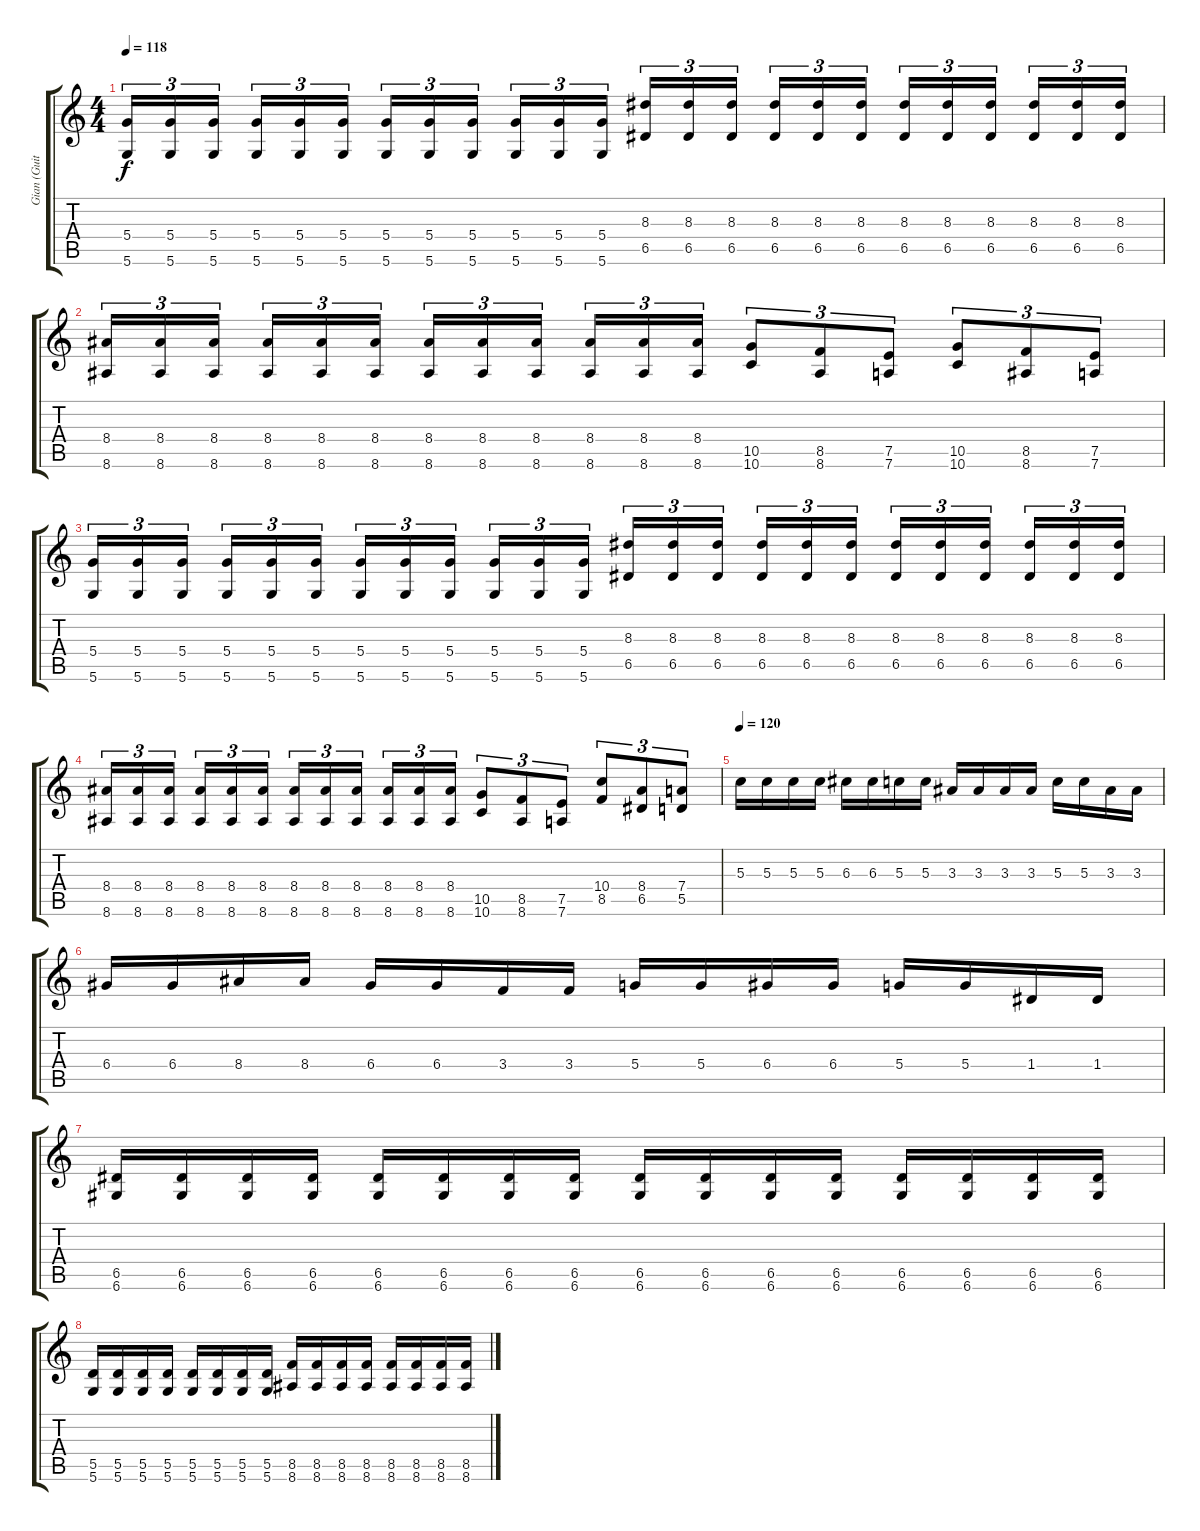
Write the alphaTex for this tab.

\track ("Gian (Guitar)" "Gian (Guit") {instrument distortionguitar}
\staff {score tabs}
\tuning (E4 B3 G3 D3 A2 D2) {hide}
\ts (4 4)
\tempo 118
\clef g2
\ks c
(5.4 5.6).16{tu (3 2) dy f} (5.4 5.6).16{tu (3 2)} (5.4 5.6).16{tu (3 2)} (5.4 5.6).16{tu (3 2)} (5.4 5.6).16{tu (3 2)} (5.4 5.6).16{tu (3 2)} (5.4 5.6).16{tu (3 2)} (5.4 5.6).16{tu (3 2)} (5.4 5.6).16{tu (3 2)} (5.4 5.6).16{tu (3 2)} (5.4 5.6).16{tu (3 2)} (5.4 5.6).16{tu (3 2)} (8.3 6.5).16{tu (3 2)} (8.3 6.5).16{tu (3 2)} (8.3 6.5).16{tu (3 2)} (8.3 6.5).16{tu (3 2)} (8.3 6.5).16{tu (3 2)} (8.3 6.5).16{tu (3 2)} (8.3 6.5).16{tu (3 2)} (8.3 6.5).16{tu (3 2)} (8.3 6.5).16{tu (3 2)} (8.3 6.5).16{tu (3 2)} (8.3 6.5).16{tu (3 2)} (8.3 6.5).16{tu (3 2)} |
(8.4 8.6).16{tu (3 2)} (8.4 8.6).16{tu (3 2)} (8.4 8.6).16{tu (3 2)} (8.4 8.6).16{tu (3 2)} (8.4 8.6).16{tu (3 2)} (8.4 8.6).16{tu (3 2)} (8.4 8.6).16{tu (3 2)} (8.4 8.6).16{tu (3 2)} (8.4 8.6).16{tu (3 2)} (8.4 8.6).16{tu (3 2)} (8.4 8.6).16{tu (3 2)} (8.4 8.6).16{tu (3 2)} (10.5 10.6).8{tu (3 2)} (8.5 8.6).8{tu (3 2)} (7.5 7.6).8{tu (3 2)} (10.5 10.6).8{tu (3 2)} (8.5 8.6).8{tu (3 2)} (7.5 7.6).8{tu (3 2)} |
(5.4 5.6).16{tu (3 2)} (5.4 5.6).16{tu (3 2)} (5.4 5.6).16{tu (3 2)} (5.4 5.6).16{tu (3 2)} (5.4 5.6).16{tu (3 2)} (5.4 5.6).16{tu (3 2)} (5.4 5.6).16{tu (3 2)} (5.4 5.6).16{tu (3 2)} (5.4 5.6).16{tu (3 2)} (5.4 5.6).16{tu (3 2)} (5.4 5.6).16{tu (3 2)} (5.4 5.6).16{tu (3 2)} (8.3 6.5).16{tu (3 2)} (8.3 6.5).16{tu (3 2)} (8.3 6.5).16{tu (3 2)} (8.3 6.5).16{tu (3 2)} (8.3 6.5).16{tu (3 2)} (8.3 6.5).16{tu (3 2)} (8.3 6.5).16{tu (3 2)} (8.3 6.5).16{tu (3 2)} (8.3 6.5).16{tu (3 2)} (8.3 6.5).16{tu (3 2)} (8.3 6.5).16{tu (3 2)} (8.3 6.5).16{tu (3 2)} |
(8.4 8.6).16{tu (3 2)} (8.4 8.6).16{tu (3 2)} (8.4 8.6).16{tu (3 2)} (8.4 8.6).16{tu (3 2)} (8.4 8.6).16{tu (3 2)} (8.4 8.6).16{tu (3 2)} (8.4 8.6).16{tu (3 2)} (8.4 8.6).16{tu (3 2)} (8.4 8.6).16{tu (3 2)} (8.4 8.6).16{tu (3 2)} (8.4 8.6).16{tu (3 2)} (8.4 8.6).16{tu (3 2)} (10.5 10.6).8{tu (3 2)} (8.5 8.6).8{tu (3 2)} (7.5 7.6).8{tu (3 2)} (10.4 8.5).8{tu (3 2)} (8.4 6.5).8{tu (3 2)} (7.4 5.5).8{tu (3 2)} |
\tempo 120
5.3.16 5.3.16 5.3.16 5.3.16 6.3.16 6.3.16 5.3.16 5.3.16 3.3.16 3.3.16 3.3.16 3.3.16 5.3.16 5.3.16 3.3.16 3.3.16 |
6.4.16 6.4.16 8.4.16 8.4.16 6.4.16 6.4.16 3.4.16 3.4.16 5.4.16 5.4.16 6.4.16 6.4.16 5.4.16 5.4.16 1.4.16 1.4.16 |
(6.5 6.6).16 (6.5 6.6).16 (6.5 6.6).16 (6.5 6.6).16 (6.5 6.6).16 (6.5 6.6).16 (6.5 6.6).16 (6.5 6.6).16 (6.5 6.6).16 (6.5 6.6).16 (6.5 6.6).16 (6.5 6.6).16 (6.5 6.6).16 (6.5 6.6).16 (6.5 6.6).16 (6.5 6.6).16 |
(5.5 5.6).16 (5.5 5.6).16 (5.5 5.6).16 (5.5 5.6).16 (5.5 5.6).16 (5.5 5.6).16 (5.5 5.6).16 (5.5 5.6).16 (8.5 8.6).16 (8.5 8.6).16 (8.5 8.6).16 (8.5 8.6).16 (8.5 8.6).16 (8.5 8.6).16 (8.5 8.6).16 (8.5 8.6).16
